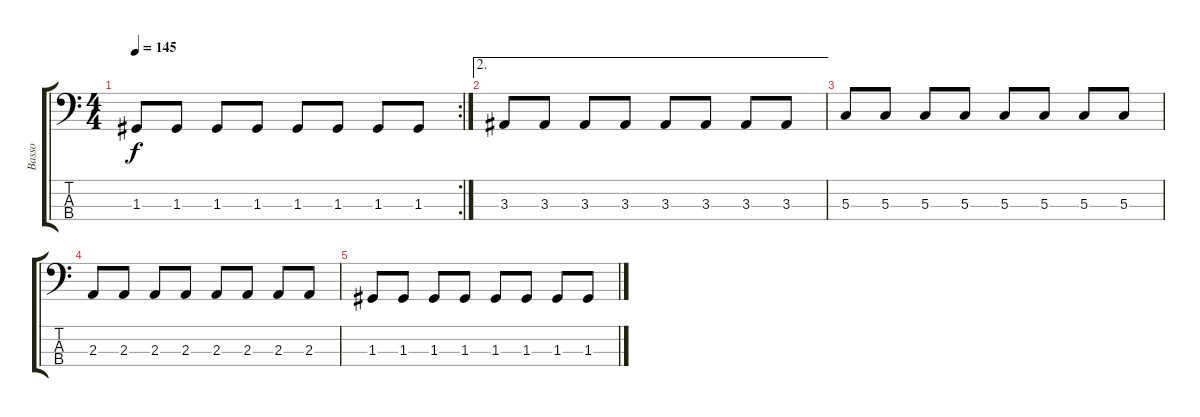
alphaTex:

\track ("Basso" "Basso") {instrument electricbasspick}
\staff {score tabs}
\tuning (F2 C2 G1 D1) {hide}
\rc 2
\ts (4 4)
\tempo 145
\clef f4
\ks c
1.3.8{dy f} 1.3.8 1.3.8 1.3.8 1.3.8 1.3.8 1.3.8 1.3.8 |
\ae 2
3.3.8{volume 8} 3.3.8 3.3.8 3.3.8 3.3.8 3.3.8 3.3.8 3.3.8 |
5.3.8 5.3.8 5.3.8 5.3.8 5.3.8 5.3.8 5.3.8 5.3.8 |
2.3.8{volume 0} 2.3.8 2.3.8 2.3.8 2.3.8 2.3.8 2.3.8 2.3.8 |
1.3.8 1.3.8 1.3.8 1.3.8 1.3.8 1.3.8 1.3.8 1.3.8
